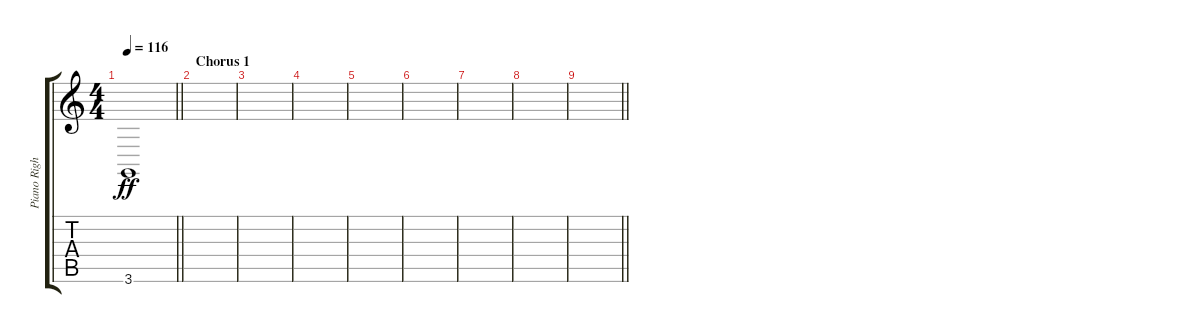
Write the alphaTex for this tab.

\track ("Piano Right Hand" "Piano Righ") {instrument acousticgrandpiano}
\staff {score tabs}
\tuning (E4 B3 G3 D3 A2 E2) {hide}
\ts (4 4)
\tempo 116
\clef g2
\barLineRight lightlight
\ks c
3.6.1{dy ff} |
\section ("" "Chorus 1")
|
|
|
|
|
|
|
\barLineRight lightlight
